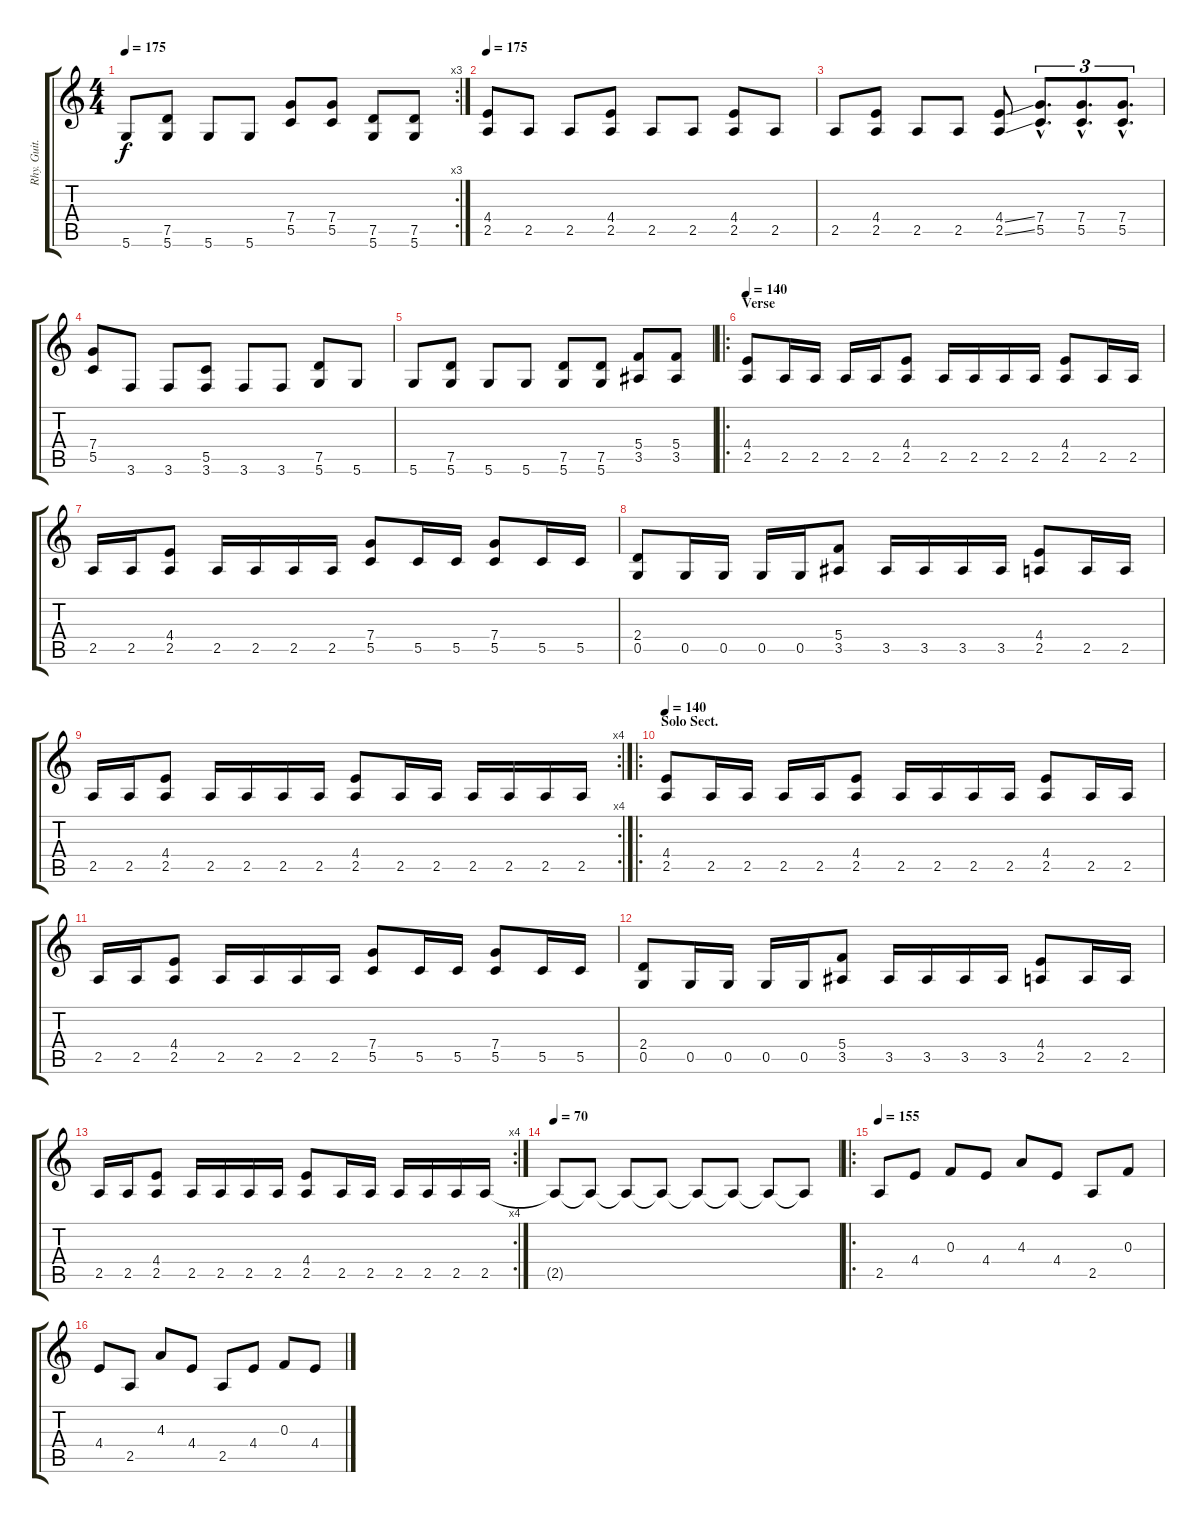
\track ("Rhy. Guit. Double" "Rhy. Guit.") {instrument distortionguitar}
\staff {score tabs}
\tuning (D4 A3 F3 C3 G2 D2) {hide}
\rc 3
\ts (4 4)
\tempo 175
\clef g2
\ks c
5.6.8{dy f} (7.5 5.6).8 5.6.8 5.6.8 (7.4 5.5).8 (7.4 5.5).8 (7.5 5.6).8 (7.5 5.6).8 |
\tempo 175
(4.4 2.5).8{instrument overdrivenguitar} 2.5.8 2.5.8 (4.4 2.5).8 2.5.8 2.5.8 (4.4 2.5).8 2.5.8 |
2.5.8 (4.4 2.5).8 2.5.8 2.5.8 (4.4{ss} 2.5{ss}).8 (7.4{hac} 5.5{hac}).8{d tu (3 2)} (7.4{hac} 5.5{hac}).8{d tu (3 2)} (7.4{hac} 5.5{hac}).8{d tu (3 2)} |
(7.4 5.5).8 3.6.8 3.6.8 (5.5 3.6).8 3.6.8 3.6.8 (7.5 5.6).8 5.6.8 |
5.6.8 (7.5 5.6).8 5.6.8 5.6.8 (7.5 5.6).8 (7.5 5.6).8 (5.4 3.5).8 (5.4 3.5).8 |
\ro
\section ("" "Verse")
\tempo 140
(4.4 2.5).8 2.5.16 2.5.16 2.5.16 2.5.16 (4.4 2.5).8 2.5.16 2.5.16 2.5.16 2.5.16 (4.4 2.5).8 2.5.16 2.5.16 |
2.5.16 2.5.16 (4.4 2.5).8 2.5.16 2.5.16 2.5.16 2.5.16 (7.4 5.5).8 5.5.16 5.5.16 (7.4 5.5).8 5.5.16 5.5.16 |
(2.4 0.5).8 0.5.16 0.5.16 0.5.16 0.5.16 (5.4 3.5).8 3.5.16 3.5.16 3.5.16 3.5.16 (4.4 2.5).8 2.5.16 2.5.16 |
\rc 4
2.5.16 2.5.16 (4.4 2.5).8 2.5.16 2.5.16 2.5.16 2.5.16 (4.4 2.5).8 2.5.16 2.5.16 2.5.16 2.5.16 2.5.16 2.5.16 |
\ro
\section ("" "Solo Sect.")
\tempo 140
(4.4 2.5).8 2.5.16 2.5.16 2.5.16 2.5.16 (4.4 2.5).8 2.5.16 2.5.16 2.5.16 2.5.16 (4.4 2.5).8 2.5.16 2.5.16 |
2.5.16 2.5.16 (4.4 2.5).8 2.5.16 2.5.16 2.5.16 2.5.16 (7.4 5.5).8 5.5.16 5.5.16 (7.4 5.5).8 5.5.16 5.5.16 |
(2.4 0.5).8 0.5.16 0.5.16 0.5.16 0.5.16 (5.4 3.5).8 3.5.16 3.5.16 3.5.16 3.5.16 (4.4 2.5).8 2.5.16 2.5.16 |
\rc 4
2.5.16 2.5.16 (4.4 2.5).8 2.5.16 2.5.16 2.5.16 2.5.16 (4.4 2.5).8 2.5.16 2.5.16 2.5.16 2.5.16 2.5.16 2.5.16 |
\tempo 70
2.5{t}.8 2.5{t}.8 2.5{t}.8 2.5{t}.8 2.5{t}.8 2.5{t}.8 2.5{t}.8 2.5{t}.8 |
\ro
\tempo 155
2.5.8{instrument acousticguitarsteel} 4.4.8 0.3.8 4.4.8 4.3.8 4.4.8 2.5.8 0.3.8 |
4.4.8 2.5.8 4.3.8 4.4.8 2.5.8 4.4.8 0.3.8 4.4.8
